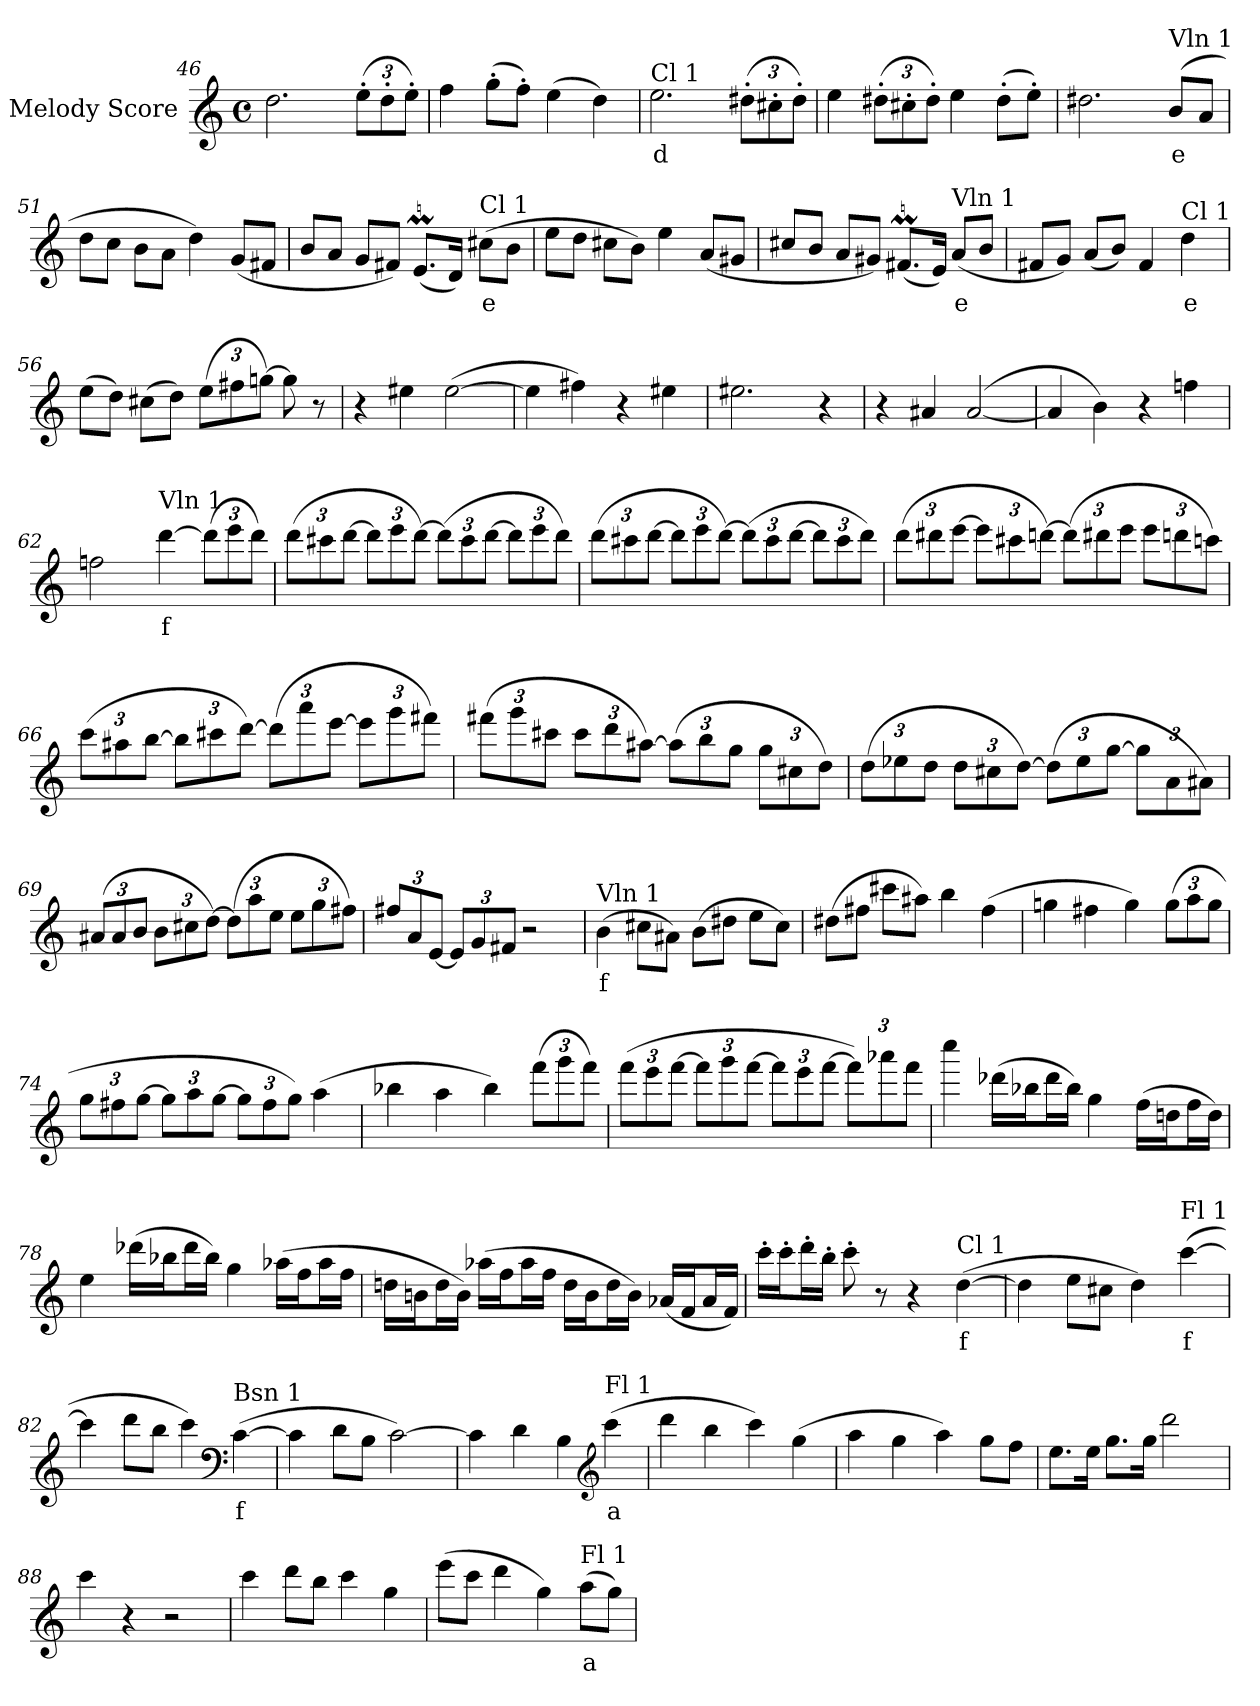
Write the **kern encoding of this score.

**kern	**text
*part1	*part1
*staff1	*staff1
*I"Melody Score	*
*clefG2	*
*k[]	*
*M4/4	*
*met(c)	*
=46	=46
2.dd\	.
*Xbrackettup	*
(12ee'\L	.
12dd'\	.
12ee'\J)	.
=47	=47
4ff\	.
(8gg'\L	.
8ff'\J)	.
(4ee\	.
4dd\)	.
=48	=48
!LO:TX:a:t=Cl 1	!
!	!LO:LY:b:color=#FF0000
2.ee\	d
(12dd#X'\L	.
12cc#'\	.
12dd#'\J)	.
=49	=49
4ee\	.
(12dd#X'\L	.
12cc#'\	.
12dd#'\J)	.
4ee\	.
(8dd#'\L	.
8ee'\J)	.
=50	=50
2.dd#X\	.
!LO:TX:a:t=Vln 1	!
!	!LO:LY:b:color=#FF0000
(8b/L	e
8a/J	.
=51	=51
8dd\L	.
8cc\J	.
8b\L	.
8a\J	.
4dd\)	.
(8g/L	.
8f#X/J	.
=52	=52
8b/L	.
8a/J	.
8g/L	.
8f#X/J)	.
(8.em/L	.
16d/Jk)	.
!LO:TX:a:t=Cl 1	!
!	!LO:LY:b:color=#FF0000
(8cc#\L	e
8b\J	.
=53	=53
8ee\L	.
8dd\J	.
8cc#\L	.
8b\J)	.
4ee\	.
(8a/L	.
8g#X/J	.
=54	=54
8cc#/L	.
8b/J	.
8a/L	.
8g#X/J)	.
(8.f#m/L	.
16e/Jk)	.
!LO:TX:a:t=Vln 1	!
!	!LO:LY:b:color=#FF0000
(8a/L	e
8b/J	.
=55	=55
8f#X/L	.
8g/J)	.
(8a/L	.
8b/J)	.
4f#/	.
!LO:TX:a:t=Cl 1	!
!	!LO:LY:b:color=#FF0000
4dd\	e
=56	=56
(8ee\L	.
8dd\J)	.
(8cc#\L	.
8dd\J)	.
(12ee\L	.
12ff#\	.
[12ggn\J)	.
8gg\]	.
8r	.
=57	=57
4r	.
4ee#X\	.
([2ee#\	.
=58	=58
4ee#\]	.
4ff#\)	.
4r	.
4ee#X\	.
=59	=59
2.ee#X\	.
4r	.
=60	=60
4r	.
4a#X/	.
([2a#/	.
=61	=61
4a#/]	.
4b\)	.
4r	.
4ffn\	.
=62	=62
2ffn\	.
!LO:TX:a:t=Vln 1	!
!	!LO:LY:b:color=#FF0000
[4ddd\	f
(12ddd\L]	.
12eee\	.
12ddd\J)	.
=63	=63
(12ddd\L	.
12ccc#X\	.
[12ddd\J	.
12ddd\L]	.
12eee\	.
[12ddd\J)	.
(12ddd\L]	.
12ccc#\	.
[12ddd\J	.
12ddd\L]	.
12eee\	.
12ddd\J)	.
=64	=64
(12ddd\L	.
12ccc#X\	.
[12ddd\J	.
12ddd\L]	.
12eee\	.
[12ddd\J)	.
(12ddd\L]	.
12ccc#\	.
[12ddd\J	.
12ddd\L]	.
12ccc#\	.
12ddd\J)	.
=65	=65
(12ddd\L	.
12ddd#X\	.
[12eee\J	.
12eee\L]	.
12ccc#X\	.
[12dddn\J)	.
(12ddd\L]	.
12ddd#X\	.
12eee\J	.
12eee\L	.
12dddn\	.
12cccn\J)	.
=66	=66
(12ccc\L	.
12aa#X\	.
[12bb\J	.
12bb\L]	.
12ccc#X\	.
[12ddd\J)	.
(12ddd\L]	.
12aaa\	.
[12eee\J	.
12eee\L]	.
12ggg\	.
12fff#X\J)	.
=67	=67
(12fff#X\L	.
12ggg\	.
12ccc#X\J	.
12ccc#\L	.
12ddd\	.
[12aa#X\J)	.
(12aa#\L]	.
12bb\	.
12gg\J	.
12gg\L	.
12cc#X\	.
12dd\J)	.
=68	=68
(12dd\L	.
12ee-X\	.
12dd\J	.
12dd\L	.
12cc#X\	.
[12dd\J)	.
(12dd\L]	.
12ee-\	.
[12gg\J	.
12gg\L]	.
12a\	.
12a#X\J)	.
=69	=69
(12a#X/L	.
12a#/	.
12b/J	.
12b\L	.
12cc#X\	.
[12dd\J)	.
(12dd\L]	.
12aa\	.
12ee\J	.
12ee\L	.
12gg\	.
12ff#X\J)	.
=70	=70
12ff#X/L	.
12a/	.
[12e/J	.
12e/L]	.
12g/	.
12f#X/J	.
2r	.
=71	=71
!LO:TX:a:t=Vln 1	!
!	!LO:LY:b:color=#FF0000
(4b\	f
8cc#X\L	.
8a#X\J)	.
(8b\L	.
8dd#X\J	.
8ee\L	.
8cc#\J)	.
=72	=72
(8dd#X\L	.
8ff#X\J	.
8ccc#X\L	.
8aa#X\J)	.
4bb\	.
(4ff#\	.
=73	=73
4ggn\	.
4ff#X\	.
4gg\)	.
(12gg\L	.
12aa\	.
12gg\J	.
=74	=74
12gg\L	.
12ff#X\	.
[12gg\J	.
12gg\L]	.
12aa\	.
[12gg\J	.
12gg\L]	.
12ff#\	.
12gg\J)	.
(4aa\	.
=75	=75
4bb-X\	.
4aa\	.
4bb-\)	.
(12fff\L	.
12ggg\	.
12fff\J)	.
=76	=76
(12fff\L	.
12eee\	.
[12fff\J	.
12fff\L]	.
12ggg\	.
[12fff\J	.
12fff\L]	.
12eee\	.
[12fff\J	.
12fff\L])	.
12aaa-X\	.
12fff\J	.
=77	=77
4cccc\	.
(16ddd-X\LL	.
16bb-X\J	.
16ddd-\L	.
16bb-\JJ)	.
4gg\	.
(16ff\LL	.
16ddn\J	.
16ff\L	.
16dd\JJ)	.
=78	=78
4ee\	.
(16ddd-X\LL	.
16bb-X\J	.
16ddd-\L	.
16bb-\JJ)	.
4gg\	.
(16aa-X\LL	.
16ff\J	.
16aa-\L	.
16ff\JJ	.
=79	=79
16ddn\LL	.
16bn\J	.
16dd\L	.
16b\JJ)	.
(16aa-X\LL	.
16ff\J	.
16aa-\L	.
16ff\JJ	.
16dd\LL	.
16b\J	.
16dd\L	.
16b\JJ)	.
(16a-X/LL	.
16f/J	.
16a-/L	.
16f/JJ)	.
=80	=80
16ccc'\LL	.
16ccc'\J	.
16ddd'\L	.
16bb'\JJ	.
8ccc'\	.
8r	.
4r	.
!LO:TX:a:t=Cl 1	!
!	!LO:LY:b:color=#FF0000
([4dd\	f
=81	=81
4dd\]	.
8ee\L	.
8cc#\J	.
4dd\)	.
!LO:TX:a:t=Fl 1	!
!	!LO:LY:b:color=#FF0000
([4ccc\	f
=82	=82
4ccc\]	.
8ddd\L	.
8bb\J	.
4ccc\)	.
*clefF4	*
!LO:TX:a:t=Bsn 1	!
!	!LO:LY:b:color=#FF0000
([4c\	f
=83	=83
4c\]	.
8d\L	.
8B\J	.
[2c\)	.
=84	=84
4c\]	.
4d\	.
4B\	.
*clefG2	*
!LO:TX:a:t=Fl 1	!
!	!LO:LY:b:color=#FF0000
(4ccc\	a
=85	=85
4ddd\	.
4bb\	.
4ccc\)	.
(4gg\	.
=86	=86
4aa\	.
4gg\	.
4aa\)	.
8gg\L	.
8ff\J	.
=87	=87
8.ee\L	.
16ee\Jk	.
8.gg\L	.
16gg\Jk	.
2ddd\	.
=88	=88
4ccc\	.
4r	.
2r	.
=89	=89
4ccc\	.
8ddd\L	.
8bb\J	.
4ccc\	.
4gg\	.
=90	=90
(8eee\L	.
8ccc\J	.
4ddd\	.
4gg\)	.
!LO:TX:a:t=Fl 1	!
!	!LO:LY:b:color=#FF0000
(8aa\L	a
8gg\J)	.
=	=
*-	*-
